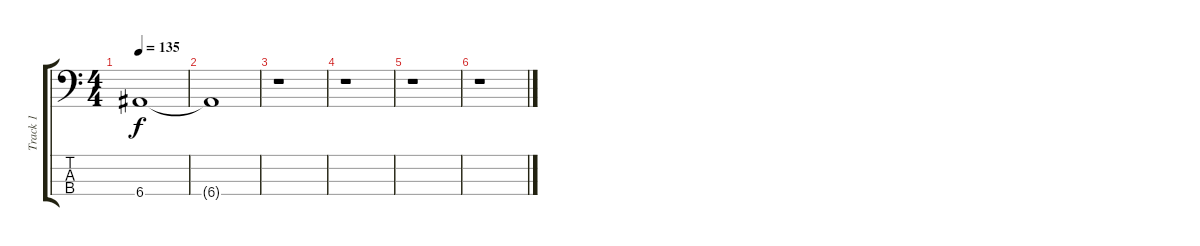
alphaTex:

\track ("Track 1" "Track 1") {instrument electricbassfinger}
\staff {score tabs}
\tuning (G2 D2 A1 E1) {hide}
\ts (4 4)
\tempo 135
\clef f4
\ks c
6.4{t}.1{dy f} |
6.4{t}.1 |
r.1 |
r.1 |
r.1 |
r.1
